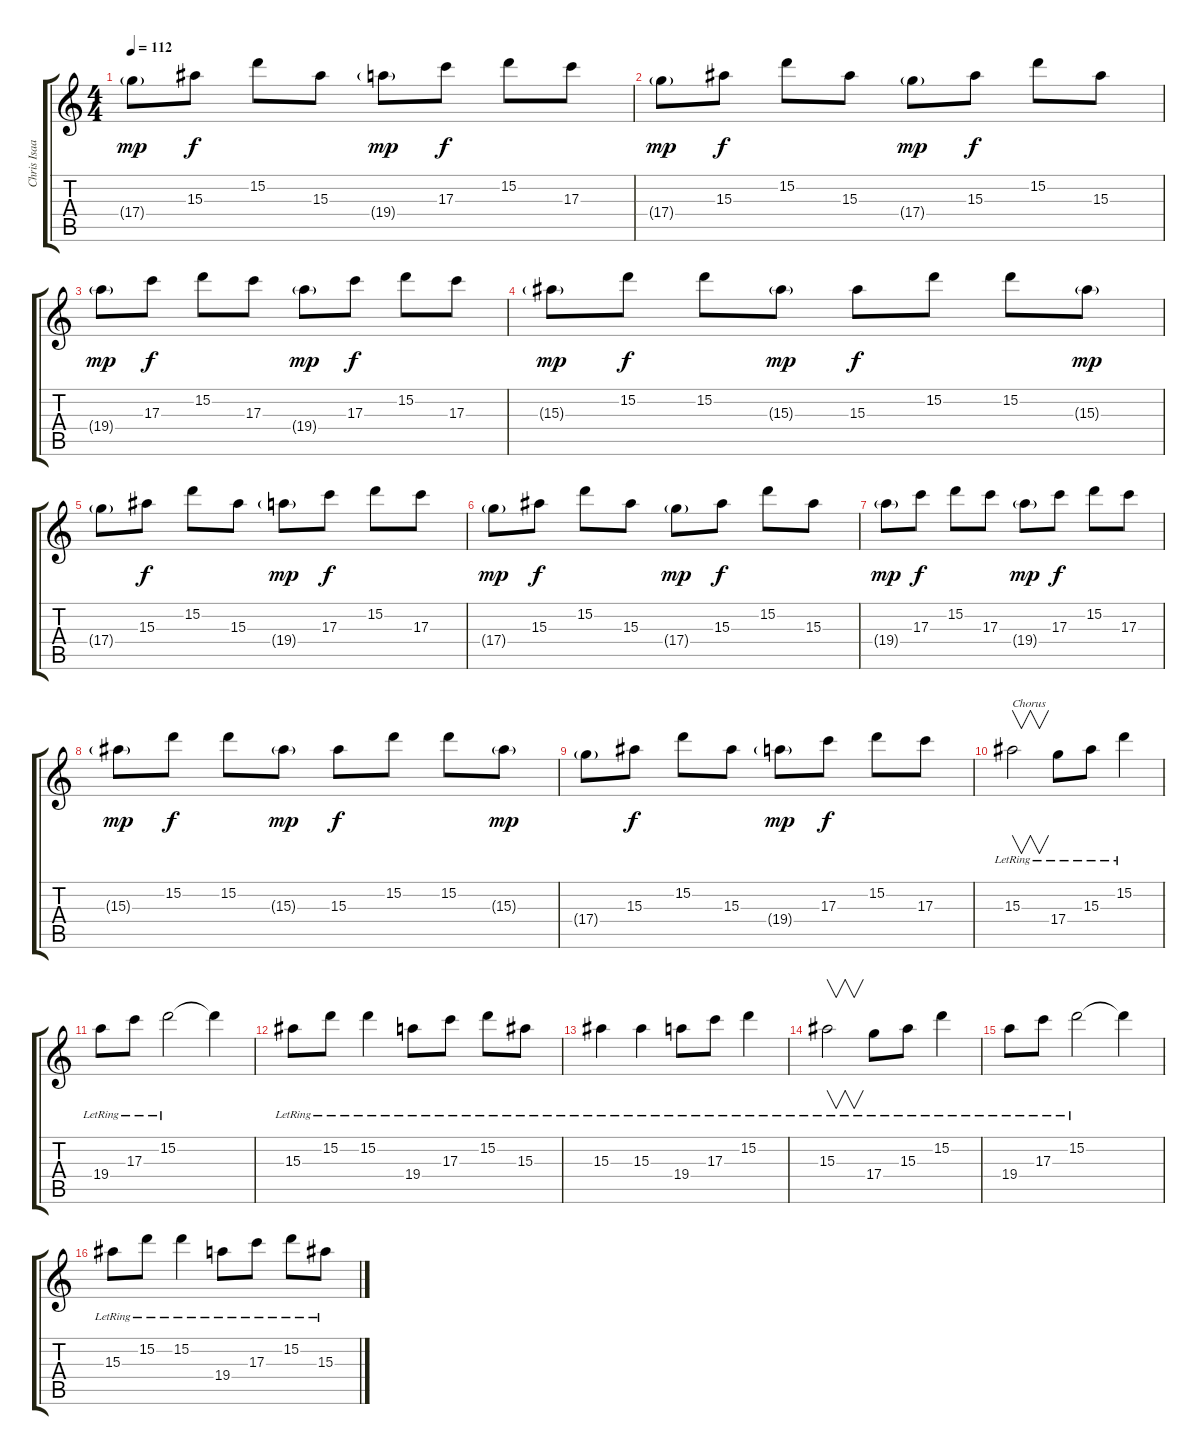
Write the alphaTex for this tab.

\track ("Chris Isaak ( clean 6 )" "Chris Isaa") {instrument electricguitarclean}
\staff {score tabs}
\tuning (E4 B3 G3 D3 A2 E2) {hide}
\ts (4 4)
\tempo 112
\clef g2
\ks c
17.4{g}.8{dy mp} 15.3.8{dy f} 15.2.8 15.3.8 19.4{g}.8{dy mp} 17.3.8{dy f} 15.2.8 17.3.8 |
17.4{g}.8{dy mp} 15.3.8{dy f} 15.2.8 15.3.8 17.4{g}.8{dy mp} 15.3.8{dy f} 15.2.8 15.3.8 |
19.4{g}.8{dy mp} 17.3.8{dy f} 15.2.8 17.3.8 19.4{g}.8{dy mp} 17.3.8{dy f} 15.2.8 17.3.8 |
15.3{g}.8{dy mp} 15.2.8{dy f} 15.2.8 15.3{g}.8{dy mp} 15.3.8{dy f} 15.2.8 15.2.8 15.3{g}.8{dy mp} |
17.4{g}.8 15.3.8{dy f} 15.2.8 15.3.8 19.4{g}.8{dy mp} 17.3.8{dy f} 15.2.8 17.3.8 |
17.4{g}.8{dy mp} 15.3.8{dy f} 15.2.8 15.3.8 17.4{g}.8{dy mp} 15.3.8{dy f} 15.2.8 15.3.8 |
19.4{g}.8{dy mp} 17.3.8{dy f} 15.2.8 17.3.8 19.4{g}.8{dy mp} 17.3.8{dy f} 15.2.8 17.3.8 |
15.3{g}.8{dy mp} 15.2.8{dy f} 15.2.8 15.3{g}.8{dy mp} 15.3.8{dy f} 15.2.8 15.2.8 15.3{g}.8{dy mp} |
17.4{g}.8 15.3.8{dy f} 15.2.8 15.3.8 19.4{g}.8{dy mp} 17.3.8{dy f} 15.2.8 17.3.8 |
15.3{lr}.2{v txt "Chorus"} 17.4{lr}.8 15.3{lr}.8 15.2{lr}.4 |
19.4{lr}.8 17.3{lr}.8 15.2{lr}.2 15.2{t}.4 |
15.3{lr}.8 15.2{lr}.8 15.2{lr}.4 19.4{lr}.8 17.3{lr}.8 15.2{lr}.8 15.3{lr}.8 |
15.3{lr}.4 15.3{lr}.4 19.4{lr}.8 17.3{lr}.8 15.2{lr}.4 |
15.3{lr}.2{v} 17.4{lr}.8 15.3{lr}.8 15.2{lr}.4 |
19.4{lr}.8 17.3{lr}.8 15.2{lr}.2 15.2{t}.4 |
15.3{lr}.8 15.2{lr}.8 15.2{lr}.4 19.4{lr}.8 17.3{lr}.8 15.2{lr}.8 15.3{lr}.8
